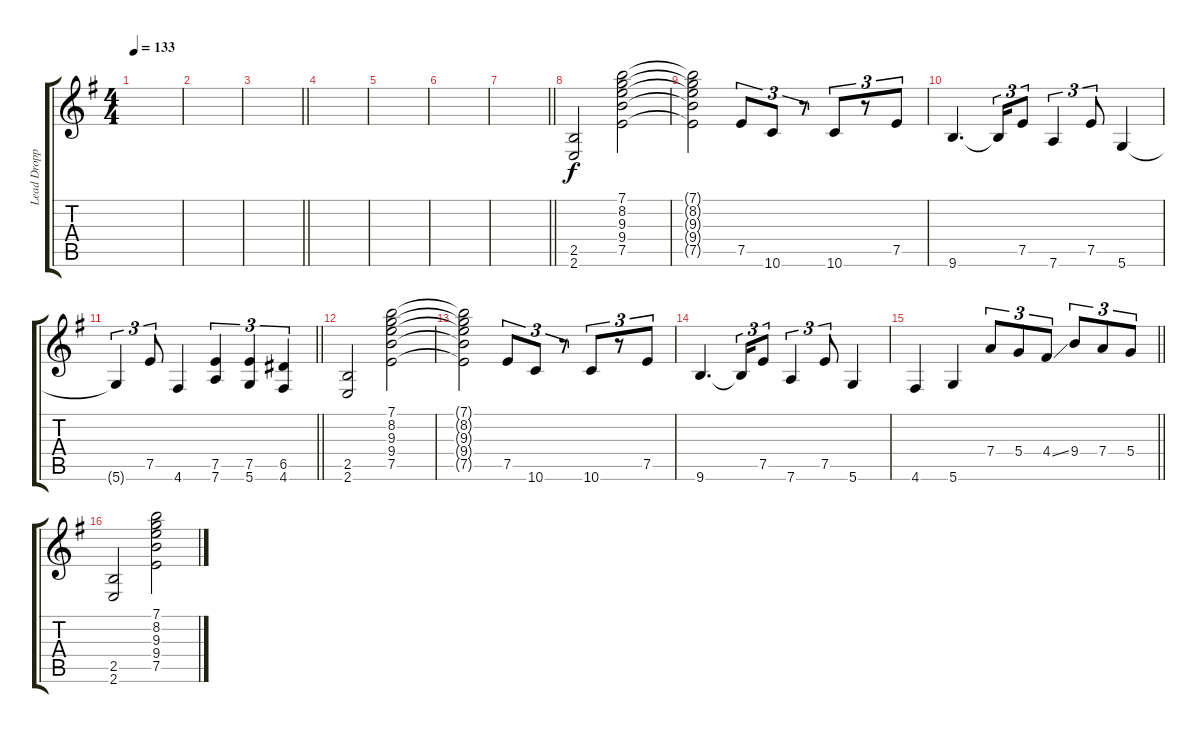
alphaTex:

\track ("Lead Dropped D " "Lead Dropp") {instrument distortionguitar}
\staff {score tabs}
\tuning (E4 B3 G3 D3 A2 D2) {hide}
\ts (4 4)
\tempo 133
\clef g2
\ks eminor
|
|
\barLineRight lightlight
|
|
|
|
\barLineRight lightlight
|
\section ("" "")
(2.5 2.6).2{balance 0 instrument distortionguitar} (7.1 8.2 9.3 9.4 7.5).2 |
(7.1{t} 8.2{t} 9.3{t} 9.4{t} 7.5{t}).2 7.5.8{tu (3 2)} 10.6.8{tu (3 2)} r.8{tu (3 2)} 10.6.8{tu (3 2)} r.8{tu (3 2)} 7.5.8{tu (3 2)} |
9.6.4{d} 9.6{t}.16{tu (3 2)} 7.5.8{tu (3 2)} 7.6.4{tu (3 2)} 7.5.8{tu (3 2)} 5.6.4 |
\barLineRight lightlight
5.6{t}.4{tu (3 2)} 7.5.8{tu (3 2)} 4.6.4 (7.5 7.6).4{tu (3 2)} (7.5 5.6).4{tu (3 2)} (6.5 4.6).4{tu (3 2)} |
(2.5 2.6).2 (7.1 8.2 9.3 9.4 7.5).2 |
(7.1{t} 8.2{t} 9.3{t} 9.4{t} 7.5{t}).2 7.5.8{tu (3 2)} 10.6.8{tu (3 2)} r.8{tu (3 2)} 10.6.8{tu (3 2)} r.8{tu (3 2)} 7.5.8{tu (3 2)} |
9.6.4{d} 9.6{t}.16{tu (3 2)} 7.5.8{tu (3 2)} 7.6.4{tu (3 2)} 7.5.8{tu (3 2)} 5.6.4 |
\barLineRight lightlight
4.6.4 5.6.4 7.4.8{tu (3 2) balance 8} 5.4.8{tu (3 2)} 4.4{ss}.8{tu (3 2)} 9.4.8{tu (3 2)} 7.4.8{tu (3 2)} 5.4.8{tu (3 2)} |
(2.5 2.6).2{balance 0} (7.1 8.2 9.3 9.4 7.5).2
